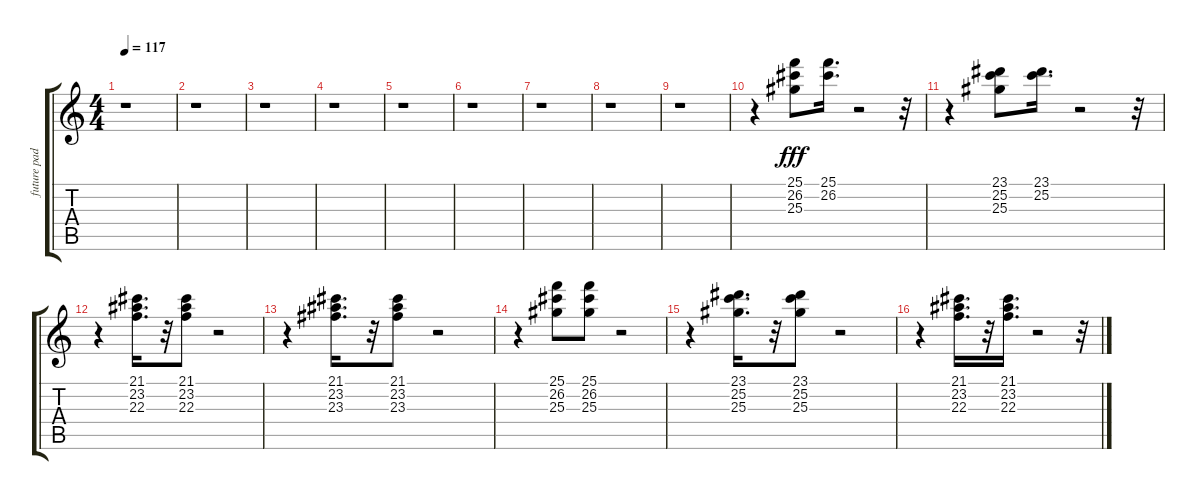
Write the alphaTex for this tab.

\track ("future pad" "future pad") {instrument pad3polysynth}
\staff {score tabs}
\tuning (E4 B3 G3 D3 A2 E2) {hide}
\ts (4 4)
\tempo 117
\clef g2
\ks c
r.1{dy fff} |
r.1 |
r.1 |
r.1 |
r.1 |
r.1 |
r.1 |
r.1 |
r.1 |
r.4 (25.1 26.2 25.3).8 (25.1 26.2).16{d} r.2 r.32 |
r.4 (23.1 25.2 25.3).8 (23.1 25.2).16{d} r.2 r.32 |
r.4 (21.1 23.2 22.3).16{d} r.32 (21.1 23.2 22.3).8 r.2 |
r.4 (21.1 23.2 23.3).16{d} r.32 (21.1 23.2 23.3).8 r.2 |
r.4 (25.1 26.2 25.3).8 (25.1 26.2 25.3).8 r.2 |
r.4 (23.1 25.2 25.3).16{d} r.32 (23.1 25.2 25.3).8 r.2 |
r.4 (21.1 23.2 22.3).16{d} r.32 (21.1 23.2 22.3).16{d} r.2 r.32
